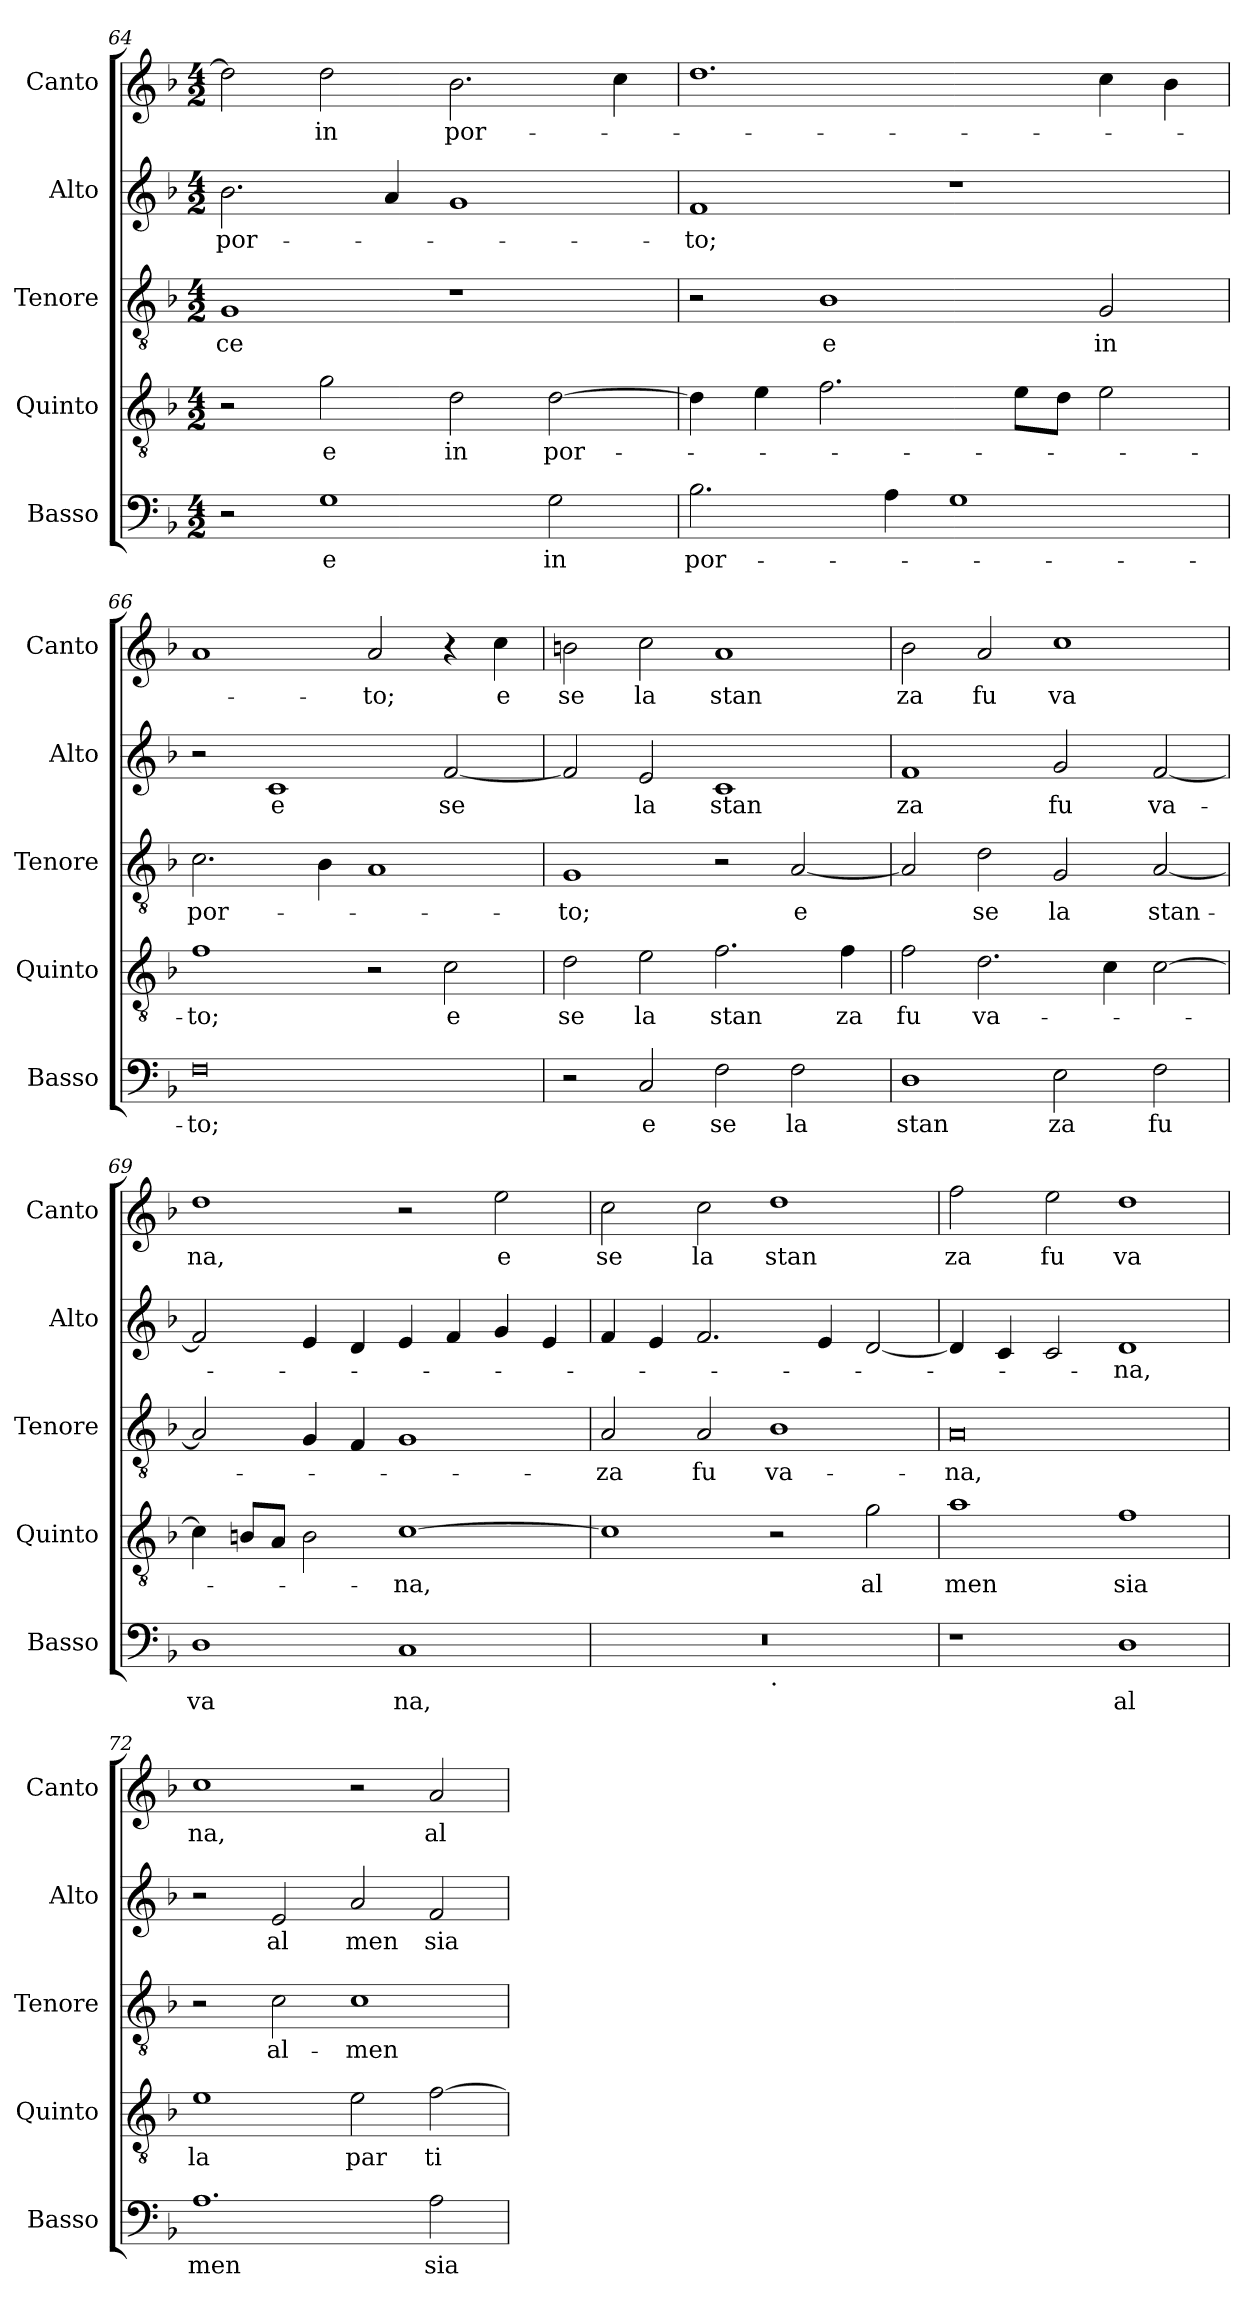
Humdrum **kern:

**kern	**text	**kern	**text	**kern	**text	**kern	**text	**kern	**text
*part5	*part5	*part4	*part4	*part3	*part3	*part2	*part2	*part1	*part1
*staff5	*staff5	*staff4	*staff4	*staff3	*staff3	*staff2	*staff2	*staff1	*staff1
*I"Basso	*	*I"Quinto	*	*I"Tenore	*	*I"Alto	*	*I"Canto	*
*I'Basso	*	*I'Quinto	*	*I'Tenore	*	*I'Alto	*	*I'Canto	*
*clefF4	*	*clefGv2	*	*clefGv2	*	*clefG2	*	*clefG2	*
*k[b-]	*	*k[b-]	*	*k[b-]	*	*k[b-]	*	*k[b-]	*
*F:	*	*F:	*	*F:	*	*F:	*	*F:	*
*M4/2	*	*M4/2	*	*M4/2	*	*M4/2	*	*M4/2	*
=64	=64	=64	=64	=64	=64	=64	=64	=64	=64
2r	.	2r	.	1G	ce	2.b-\	por-	2dd\]	.
1G	e	2g\	e	.	.	.	.	2dd\	in
.	.	.	.	.	.	4a/	.	.	.
.	.	2d\	in	1r	.	1g	.	2.b-\	por-
2G\	in	[2d\	por-	.	.	.	.	.	.
.	.	.	.	.	.	.	.	4cc\	.
=65	=65	=65	=65	=65	=65	=65	=65	=65	=65
2.B-\	por-	4d\]	.	2r	.	1f	-to;	1.dd	.
.	.	4e\	.	.	.	.	.	.	.
.	.	2.f\	.	1B-	e	.	.	.	.
4A\	.	.	.	.	.	.	.	.	.
1G	.	.	.	.	.	1r	.	.	.
.	.	8e\L	.	.	.	.	.	.	.
.	.	8d\J	.	.	.	.	.	.	.
.	.	2e\	.	2G/	in	.	.	4cc\	.
.	.	.	.	.	.	.	.	4b-\	.
=66	=66	=66	=66	=66	=66	=66	=66	=66	=66
0F	-to;	1f	-to;	2.c\	por-	2r	.	1a	.
.	.	.	.	.	.	1c	e	.	.
.	.	.	.	4B-\	.	.	.	.	.
.	.	2r	.	1A	.	.	.	2a/	-to;
.	.	2c\	e	.	.	[2f/	se	4r	.
.	.	.	.	.	.	.	.	4cc\	e
!!LO:LB:g=z
=67	=67	=67	=67	=67	=67	=67	=67	=67	=67
2r	.	2d\	se	1G	-to;	2f/]	.	2bn\	se
2C/	e	2e\	la	.	.	2e/	la	2cc\	la
2F\	se	2.f\	stan	2r	.	1c	stan	1a	stan
2F\	la	.	.	[2A/	e	.	.	.	.
.	.	4f\	za	.	.	.	.	.	.
=68	=68	=68	=68	=68	=68	=68	=68	=68	=68
1D	stan	2f\	fu	2A/]	.	1f	za	2b-\	za
.	.	2.d\	va-	2d\	se	.	.	2a/	fu
2E\	za	.	.	2G/	la	2g/	fu	1cc	va
.	.	4c\	.	.	.	.	.	.	.
2F\	fu	[2c\	.	[2A/	stan-	[2f/	va-	.	.
=69	=69	=69	=69	=69	=69	=69	=69	=69	=69
1D	va	4c\]	.	2A/]	.	2f/]	.	1dd	na,
.	.	8Bn/L	.	.	.	.	.	.	.
.	.	8A/J	.	.	.	.	.	.	.
.	.	2B\	.	4G/	.	4e/	.	.	.
.	.	.	.	4F/	.	4d/	.	.	.
1C	na,	[1c	-na,	1G	.	4e/	.	2r	.
.	.	.	.	.	.	4f/	.	.	.
.	.	.	.	.	.	4g/	.	2ee\	e
.	.	.	.	.	.	4e/	.	.	.
!!LO:PB:g=z
=70	=70	=70	=70	=70	=70	=70	=70	=70	=70
*^	*	*	*	*	*	*	*	*	*
0r	1ryy	.	1c]	.	2A/	-za	4f/	.	2cc\	se
.	.	.	.	.	.	.	4e/	.	.	.
.	.	.	.	.	2A/	fu	2.f/	.	2cc\	la
!	!LO:TX:b:t=.	!	!	!	!	!	!	!	!	!
.	1ryy	.	2r	.	1B-	va-	.	.	1dd	stan
.	.	.	.	.	.	.	4e/	.	.	.
.	.	.	2g\	al	.	.	[2d/	.	.	.
*v	*v	*	*	*	*	*	*	*	*	*
=71	=71	=71	=71	=71	=71	=71	=71	=71	=71
1r	.	1a	men	0A	-na,	4d/]	.	2ff\	za
.	.	.	.	.	.	4c/	.	.	.
.	.	.	.	.	.	2c/	.	2ee\	fu
1D	al	1f	sia	.	.	1d	-na,	1dd	va
=72	=72	=72	=72	=72	=72	=72	=72	=72	=72
1.A	men	1e	la	2r	.	2r	.	1cc	na,
.	.	.	.	2c\	al-	2e/	al	.	.
.	.	2e\	par	1c	-men	2a/	men	2r	.
2A\	sia	[2f\	ti-	.	.	2f/	sia	2a/	al
=	=	=	=	=	=	=	=	=	=
*-	*-	*-	*-	*-	*-	*-	*-	*-	*-
